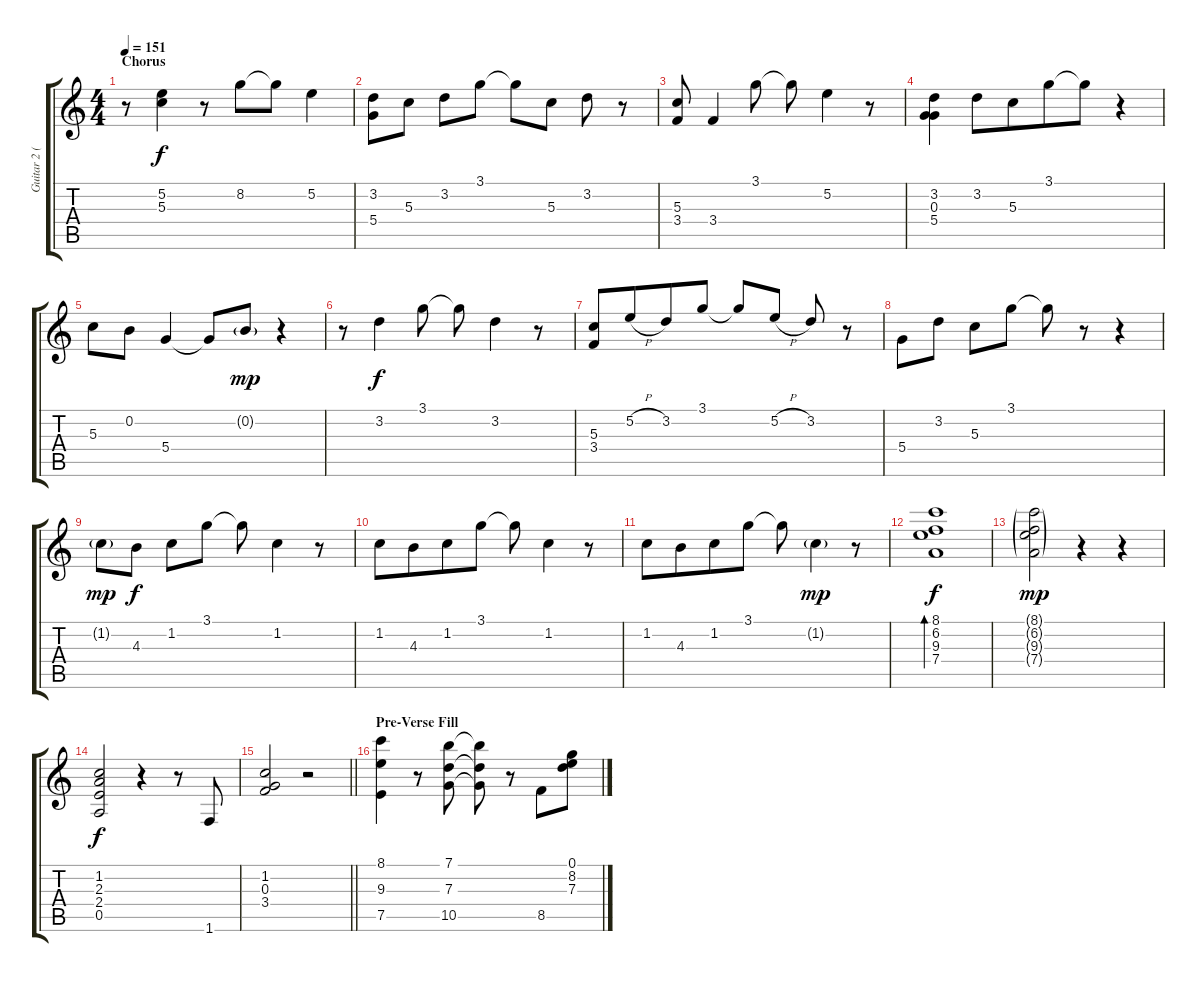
\track ("Guitar 2 (Delay)" "Guitar 2 (") {instrument electricguitarclean}
\staff {score tabs}
\tuning (E4 B3 G3 D3 A2 E2) {hide}
\ts (4 4)
\section ("" "Chorus")
\tempo 151
\clef g2
\ks c
r.8{dy f} (5.2 5.3).4 r.8 8.2.8 8.2{t}.8 5.2.4 |
(3.2 5.4).8 5.3.8 3.2.8 3.1.8 3.1{t}.8 5.3.8 3.2.8 r.8 |
(5.3 3.4).8 3.4.4 3.1.8 3.1{t}.8 5.2.4 r.8 |
(3.2 0.3 5.4).4 3.2.8 5.3.8{beam merge} 3.1.8 3.1{t}.8 r.4 |
5.3.8 0.2.8 5.4.4 5.4{t}.8 0.2{g}.8{dy mp} r.4 |
r.8 3.2.4{dy f} 3.1.8 3.1{t}.8 3.2.4 r.8 |
(5.3 3.4).8{beam Up} 5.2{h}.8{beam Up beam merge} 3.2.8{beam Up} 3.1.8{beam Up} 3.1{t}.8{beam Up} 5.2{h}.8{beam Up} 3.2.8{beam Up} r.8 |
5.4.8 3.2.8 5.3.8 3.1.8 3.1{t}.8 r.8 r.4 |
1.2{g}.8{dy mp} 4.3.8{dy f} 1.2.8 3.1.8 3.1{t}.8 1.2.4 r.8 |
1.2.8 4.3.8{beam merge} 1.2.8{beam merge} 3.1.8{beam split} 3.1{t}.8 1.2.4 r.8 |
1.2.8 4.3.8{beam merge} 1.2.8{beam merge} 3.1.8{beam split} 3.1{t}.8 1.2{g}.4{dy mp} r.8 |
(8.1 6.2 9.3 7.4).1{bd 30 dy f} |
(8.1{g} 6.2{g} 9.3{g} 7.4{g}).2{dy mp} r.4 r.4 |
(1.2 2.3 2.4 0.5).2{dy f} r.4 r.8 1.6.8 |
\barLineRight lightlight
(1.2 0.3 3.4).2 r.2 |
\section ("" "Pre-Verse Fill")
(8.1 9.3 7.5).4 r.8 (7.1 7.3 10.5).8 (7.1{t} 7.3{t} 10.5{t}).8 r.8 8.5.8 (0.1 8.2 7.3).8
